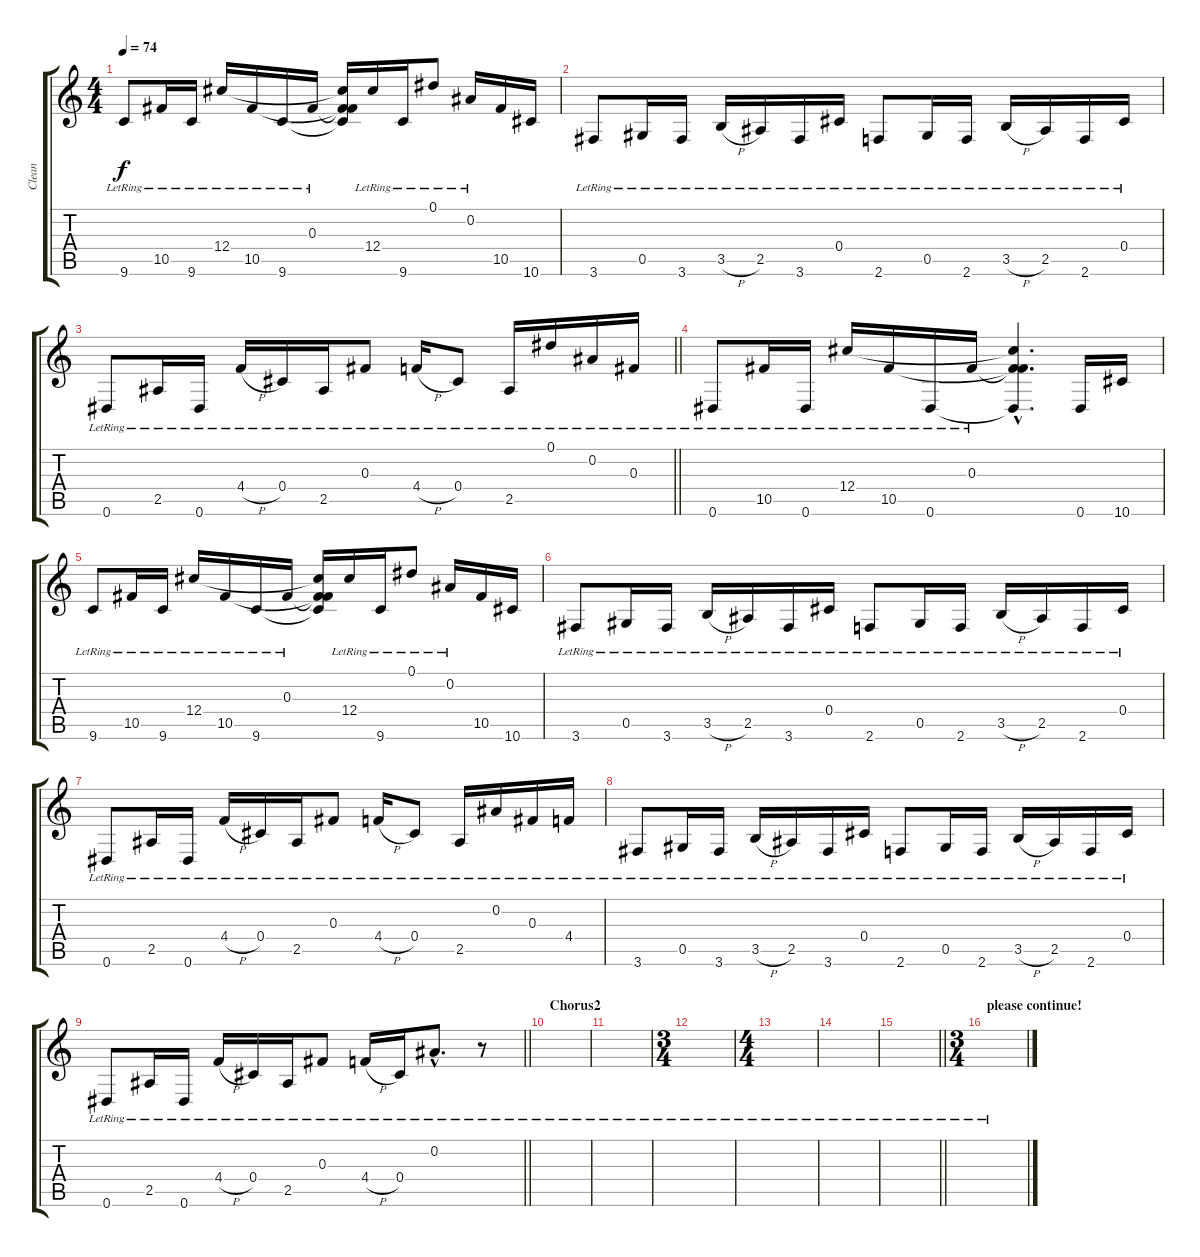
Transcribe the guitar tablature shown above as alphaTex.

\track ("Clean" "Clean") {instrument acousticguitarsteel}
\staff {score tabs}
\tuning (Eb4 Bb3 Gb3 Db3 Ab2 Eb2) {hide}
\ts (4 4)
\tempo 74
\clef g2
\ks c
9.6{lr}.8{dy f} 10.5{lr}.16 9.6{lr}.16 12.4{lr}.16 10.5{lr}.16 9.6{lr}.16 0.3{lr}.16 (0.3{t} 12.4{t} 10.5{t} 9.6{t}).16 12.4{lr}.16 9.6{lr}.16 0.1{lr}.8 0.2{lr}.16 10.5.16 10.6.16 |
3.6{lr}.8 0.5{lr}.16 3.6{lr}.16 3.5{h lr}.16 2.5{lr}.16 3.6{lr}.16 0.4{lr}.16 2.6{lr}.8 0.5{lr}.16 2.6{lr}.16 3.5{h lr}.16 2.5{lr}.16 2.6{lr}.16 0.4{lr}.16 |
\barLineRight lightlight
0.6{lr}.8 2.5{lr}.16 0.6{lr}.16 4.4{h lr}.16 0.4{lr}.16 2.5{lr}.16 0.3{lr}.8 4.4{h lr}.16 0.4{lr}.8 2.5{lr}.16 0.1{lr}.16 0.2{lr}.16 0.3{lr}.16 |
0.6{lr}.8 10.5{lr}.16 0.6{lr}.16 12.4{lr}.16 10.5{lr}.16 0.6{lr}.16 0.3{lr}.16 (0.3{hac t} 12.4{hac t} 10.5{hac t} 0.6{hac t}).4{d} 0.6.16 10.6.16 |
9.6{lr}.8 10.5{lr}.16 9.6{lr}.16 12.4{lr}.16 10.5{lr}.16 9.6{lr}.16 0.3{lr}.16 (0.3{t} 12.4{t} 10.5{t} 9.6{t}).16 12.4{lr}.16 9.6{lr}.16 0.1{lr}.8 0.2{lr}.16 10.5.16 10.6.16 |
3.6{lr}.8 0.5{lr}.16 3.6{lr}.16 3.5{h lr}.16 2.5{lr}.16 3.6{lr}.16 0.4{lr}.16 2.6{lr}.8 0.5{lr}.16 2.6{lr}.16 3.5{h lr}.16 2.5{lr}.16 2.6{lr}.16 0.4{lr}.16 |
0.6{lr}.8 2.5{lr}.16 0.6{lr}.16 4.4{h lr}.16 0.4{lr}.16 2.5{lr}.16 0.3{lr}.8 4.4{h lr}.16 0.4{lr}.8 2.5{lr}.16 0.2{lr}.16 0.3{lr}.16 4.4{lr}.16 |
3.6{lr}.8 0.5{lr}.16 3.6{lr}.16 3.5{h lr}.16 2.5{lr}.16 3.6{lr}.16 0.4{lr}.16 2.6{lr}.8 0.5{lr}.16 2.6{lr}.16 3.5{h lr}.16 2.5{lr}.16 2.6{lr}.16 0.4{lr}.16 |
\barLineRight lightlight
0.6{lr}.8 2.5{lr}.16 0.6{lr}.16 4.4{h lr}.16 0.4{lr}.16 2.5{lr}.16 0.3{lr}.8 4.4{h lr}.16 0.4{lr}.16 0.2{hac lr}.8{d} r.8 |
\section ("" "Chorus2")
|
|
\ts (3 4)
|
\ts (4 4)
|
|
\barLineRight lightlight
|
\ts (3 4)
\section ("" "please continue!")
